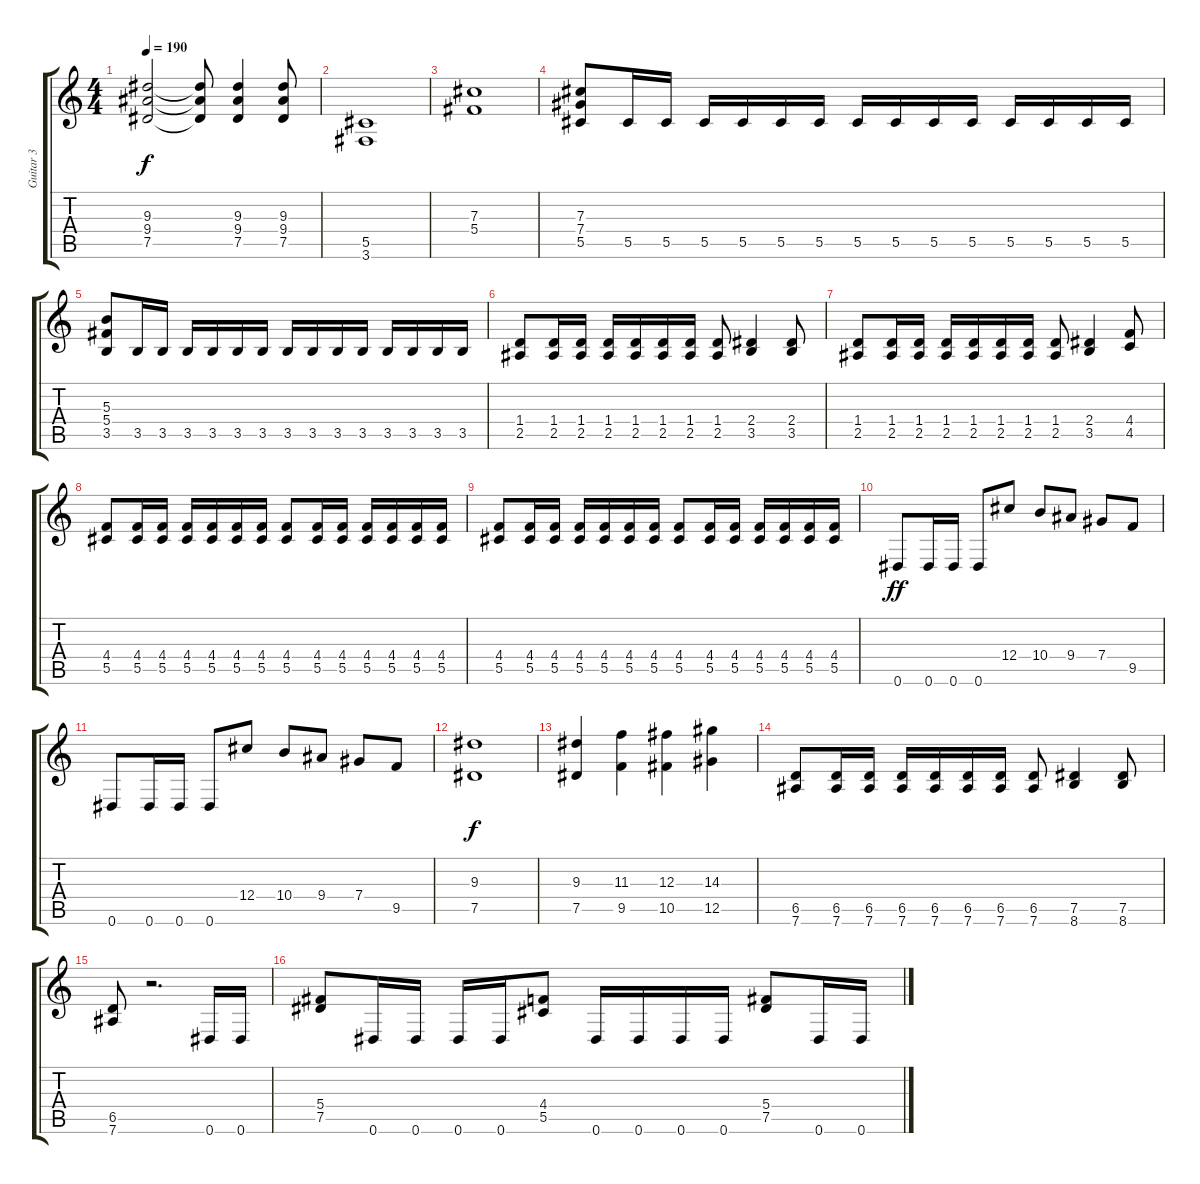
\track ("Guitar 3" "Guitar 3") {instrument distortionguitar}
\staff {score tabs}
\tuning (Eb4 Bb3 Gb3 Db3 Ab2 Eb2) {hide}
\ts (4 4)
\tempo 190
\clef g2
\ks c
(9.3 9.4 7.5).2{dy f} (9.3{t} 9.4{t} 7.5{t}).8 (9.3 9.4 7.5).4 (9.3 9.4 7.5).8 |
(5.5 3.6).1 |
(7.3 5.4).1 |
(7.3 7.4 5.5).8 5.5.16 5.5.16 5.5.16 5.5.16 5.5.16 5.5.16 5.5.16 5.5.16 5.5.16 5.5.16 5.5.16 5.5.16 5.5.16 5.5.16 |
(5.3 5.4 3.5).8 3.5.16 3.5.16 3.5.16 3.5.16 3.5.16 3.5.16 3.5.16 3.5.16 3.5.16 3.5.16 3.5.16 3.5.16 3.5.16 3.5.16 |
(1.4 2.5).8 (1.4 2.5).16 (1.4 2.5).16 (1.4 2.5).16 (1.4 2.5).16 (1.4 2.5).16 (1.4 2.5).16 (1.4 2.5).8 (2.4 3.5).4 (2.4 3.5).8 |
(1.4 2.5).8 (1.4 2.5).16 (1.4 2.5).16 (1.4 2.5).16 (1.4 2.5).16 (1.4 2.5).16 (1.4 2.5).16 (1.4 2.5).8 (2.4 3.5).4 (4.4 4.5).8 |
(4.4 5.5).8 (4.4 5.5).16 (4.4 5.5).16 (4.4 5.5).16 (4.4 5.5).16 (4.4 5.5).16 (4.4 5.5).16 (4.4 5.5).8 (4.4 5.5).16 (4.4 5.5).16 (4.4 5.5).16 (4.4 5.5).16 (4.4 5.5).16 (4.4 5.5).16 |
(4.4 5.5).8 (4.4 5.5).16 (4.4 5.5).16 (4.4 5.5).16 (4.4 5.5).16 (4.4 5.5).16 (4.4 5.5).16 (4.4 5.5).8 (4.4 5.5).16 (4.4 5.5).16 (4.4 5.5).16 (4.4 5.5).16 (4.4 5.5).16 (4.4 5.5).16 |
0.6.8{dy ff} 0.6.16 0.6.16 0.6.8 12.4.8 10.4.8 9.4.8 7.4.8 9.5.8 |
0.6.8 0.6.16 0.6.16 0.6.8 12.4.8 10.4.8 9.4.8 7.4.8 9.5.8 |
(9.3 7.5).1{dy f} |
(9.3 7.5).4 (11.3 9.5).4 (12.3 10.5).4 (14.3 12.5).4 |
(6.5 7.6).8 (6.5 7.6).16 (6.5 7.6).16 (6.5 7.6).16 (6.5 7.6).16 (6.5 7.6).16 (6.5 7.6).16 (6.5 7.6).8 (7.5 8.6).4 (7.5 8.6).8 |
(6.5 7.6).8 r.2{d} 0.6.16 0.6.16 |
(5.4 7.5).8 0.6.16 0.6.16 0.6.16 0.6.16 (4.4 5.5).8 0.6.16 0.6.16 0.6.16 0.6.16 (5.4 7.5).8 0.6.16 0.6.16
